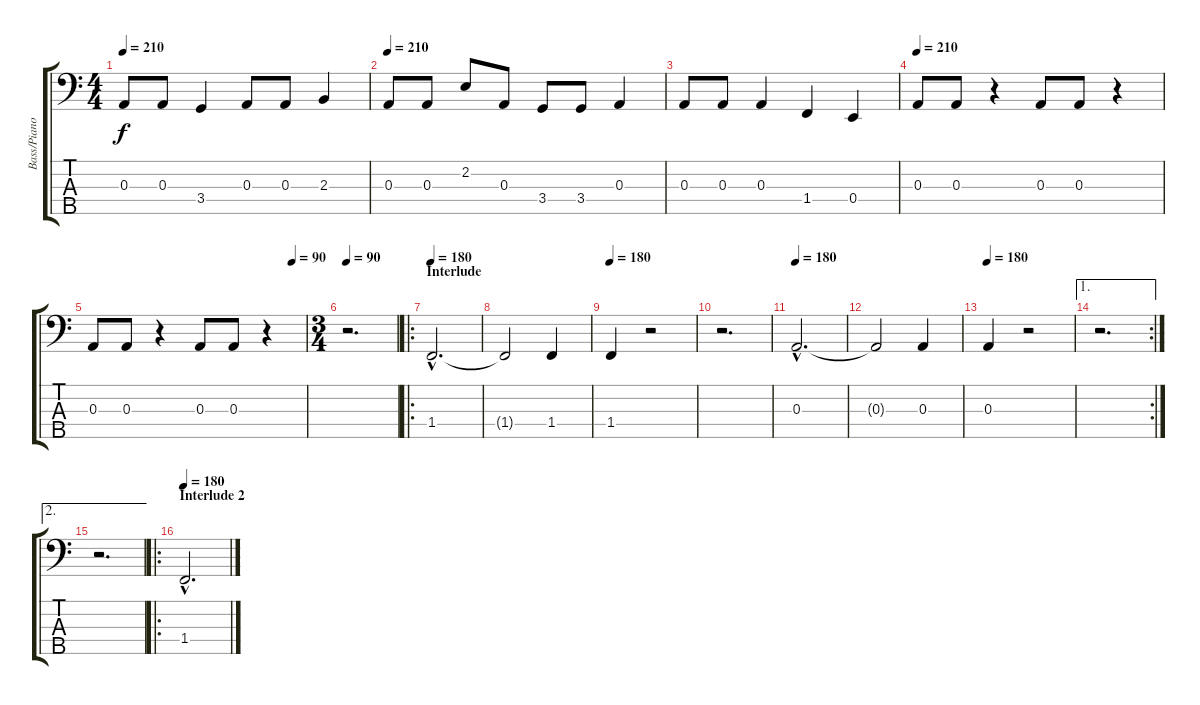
\track ("Bass/Piano" "Bass/Piano") {instrument electricbassfinger}
\staff {score tabs}
\tuning (G2 D2 A1 E1 B0) {hide}
\ts (4 4)
\tempo 210
\clef f4
\ks c
0.3.8{dy f} 0.3.8 3.4.4 0.3.8 0.3.8 2.3.4 |
\tempo 210
0.3.8 0.3.8 2.2.8 0.3.8 3.4.8 3.4.8 0.3.4 |
0.3.8 0.3.8 0.3.4 1.4.4 0.4.4 |
\tempo 210
0.3.8 0.3.8 r.4 0.3.8 0.3.8 r.4 |
\tempo (90 0.9375)
0.3.8 0.3.8 r.4 0.3.8 0.3.8 r.4 |
\ts (3 4)
\tempo 90
r.2{d} |
\ro
\section ("" "Interlude")
\tempo 180
1.4{hac}.2{d} |
1.4{t}.2 1.4.4 |
\tempo 180
1.4.4 r.2 |
r.2{d} |
\tempo 180
0.3{hac}.2{d} |
0.3{t}.2 0.3.4 |
\tempo 180
0.3.4 r.2 |
\ae 1
\rc 2
r.2{d} |
\ae 2
r.2{d} |
\ro
\section ("" "Interlude 2")
\tempo 180
1.4{hac}.2{d}
